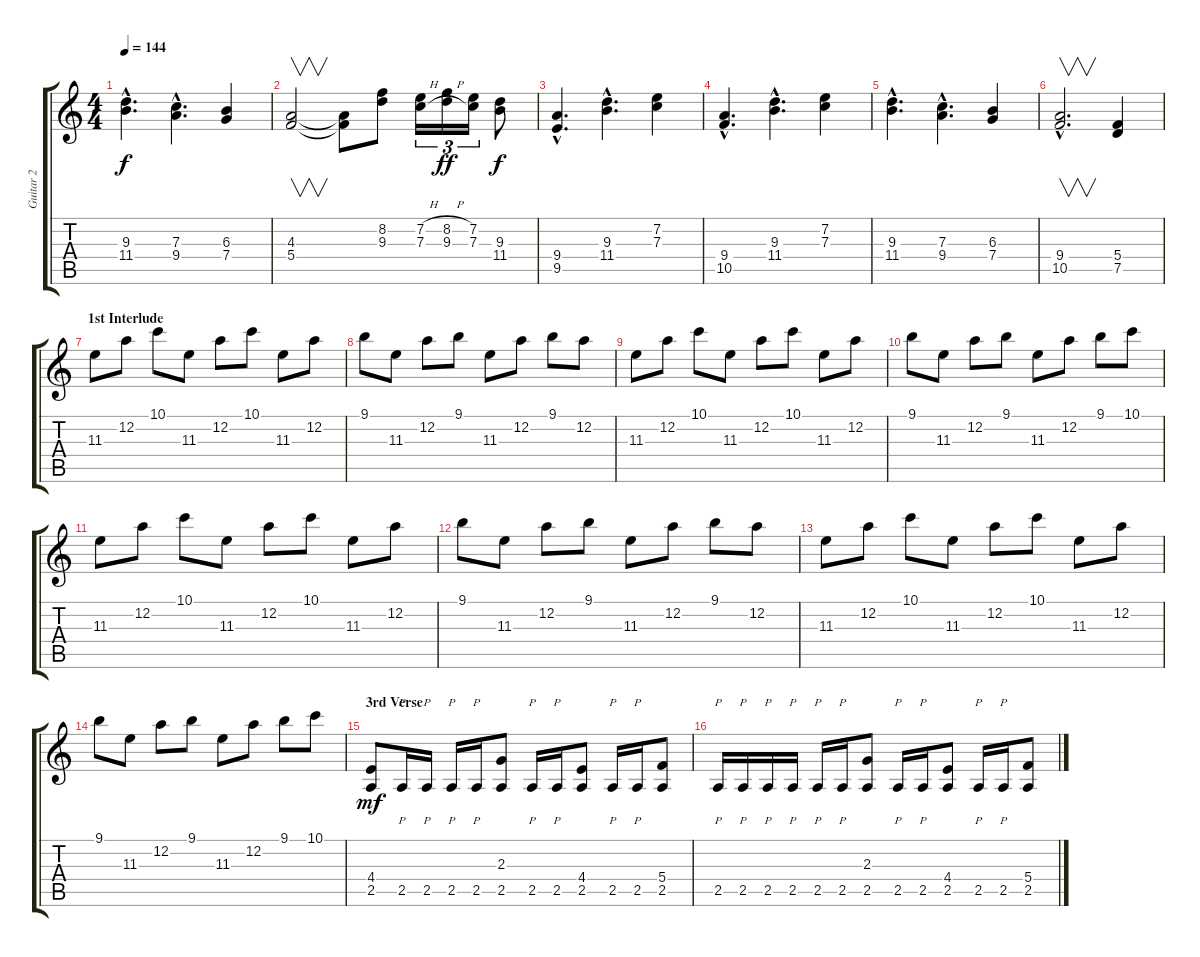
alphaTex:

\track ("Guitar 2" "Guitar 2") {instrument distortionguitar}
\staff {score tabs}
\tuning (D4 A3 F3 C3 G2 D2) {hide}
\ts (4 4)
\tempo 144
\clef g2
\ks c
(9.3{hac} 11.4{hac}).4{d dy f} (7.3{hac} 9.4{hac}).4{d} (6.3 7.4).4 |
(4.3 5.4).2{v} (4.3{t} 5.4{t}).8 (8.2 9.3).8 (7.2{h} 7.3{h}).16{tu (3 2)} (8.2{h} 9.3{h}).16{tu (3 2) dy ff} (7.2 7.3).16{tu (3 2)} (9.3 11.4).8{dy f} |
(9.4{hac} 9.5{hac}).4{d} (9.3{hac} 11.4{hac}).4{d} (7.2 7.3).4 |
(9.4{hac} 10.5{hac}).4{d} (9.3{hac} 11.4{hac}).4{d} (7.2 7.3).4 |
(9.3{hac} 11.4{hac}).4{d} (7.3{hac} 9.4{hac}).4{d} (6.3 7.4).4 |
(9.4{hac} 10.5{hac}).2{v d} (5.4 7.5).4 |
\section ("" "1st Interlude")
11.3.8 12.2.8 10.1.8 11.3.8 12.2.8 10.1.8 11.3.8 12.2.8 |
9.1.8 11.3.8 12.2.8 9.1.8 11.3.8 12.2.8 9.1.8 12.2.8 |
11.3.8 12.2.8 10.1.8 11.3.8 12.2.8 10.1.8 11.3.8 12.2.8 |
9.1.8 11.3.8 12.2.8 9.1.8 11.3.8 12.2.8 9.1.8 10.1.8 |
11.3.8 12.2.8 10.1.8 11.3.8 12.2.8 10.1.8 11.3.8 12.2.8 |
9.1.8 11.3.8 12.2.8 9.1.8 11.3.8 12.2.8 9.1.8 12.2.8 |
11.3.8 12.2.8 10.1.8 11.3.8 12.2.8 10.1.8 11.3.8 12.2.8 |
9.1.8 11.3.8 12.2.8 9.1.8 11.3.8 12.2.8 9.1.8 10.1.8 |
\section ("" "3rd Verse")
(4.4 2.5).8{dy mf} 2.5.16{p} 2.5.16{p} 2.5.16{p} 2.5.16{p} (2.3 2.5).8 2.5.16{p} 2.5.16{p} (4.4 2.5).8 2.5.16{p} 2.5.16{p} (5.4 2.5).8 |
2.5.16{p} 2.5.16{p} 2.5.16{p} 2.5.16{p} 2.5.16{p} 2.5.16{p} (2.3 2.5).8 2.5.16{p} 2.5.16{p} (4.4 2.5).8 2.5.16{p} 2.5.16{p} (5.4 2.5).8
